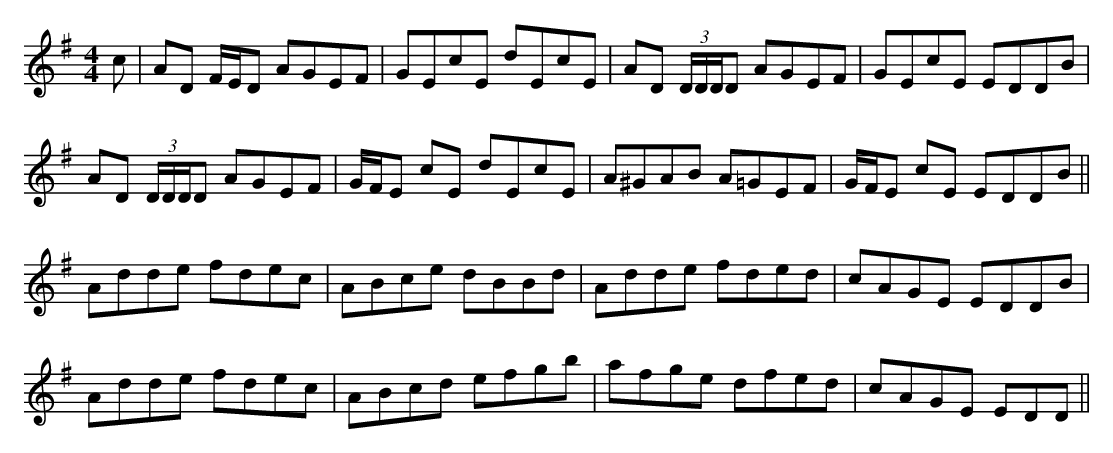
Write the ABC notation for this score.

X:1
M:4/4
K:Dmix
c|AD F/E/D AGEF|GEcE dEcE|AD (3D/D/D/D AGEF|GEcE EDDB|
AD (3D/D/D/D AGEF|G/F/E cE dEcE|A^GAB A=GEF|G/F/E cE EDDB||
Adde fdec|ABce dBBd|Adde fded|cAGE EDDB|
Adde fdec |ABcd efgb|afge dfed|cAGE EDD||
